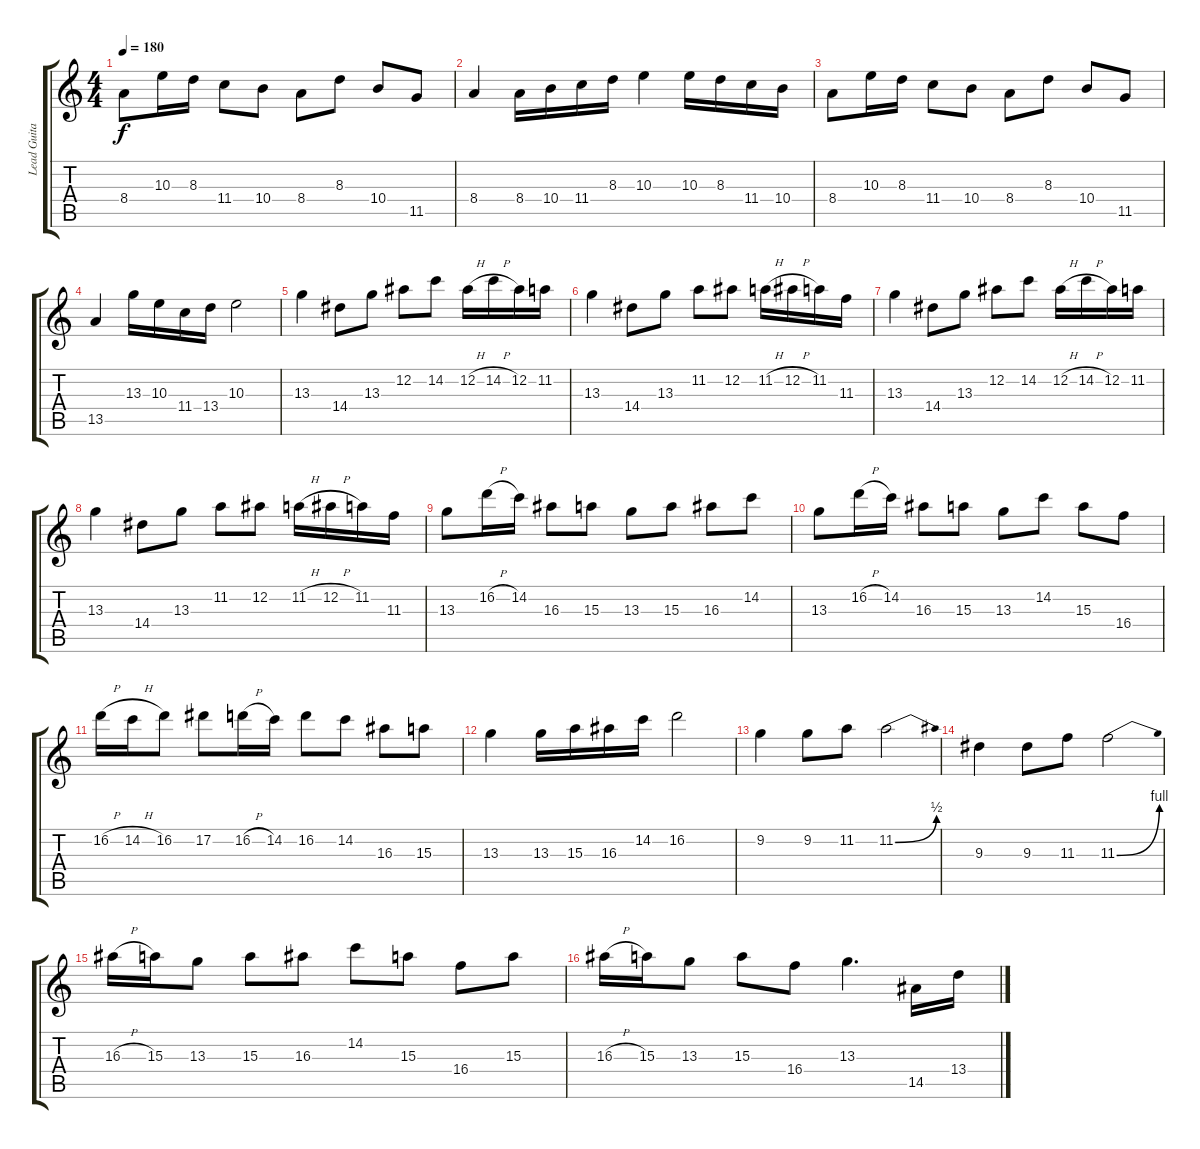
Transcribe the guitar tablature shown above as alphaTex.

\track ("Lead Guitar" "Lead Guita") {instrument distortionguitar}
\staff {score tabs}
\tuning (Eb4 Bb3 Gb3 Db3 Ab2 Eb2) {hide}
\ts (4 4)
\tempo 180
\clef g2
\ks c
8.4.8{dy f} 10.3.16 8.3.16 11.4.8 10.4.8 8.4.8 8.3.8 10.4.8 11.5.8 |
8.4.4 8.4.16 10.4.16 11.4.16 8.3.16 10.3.4 10.3.16 8.3.16 11.4.16 10.4.16 |
8.4.8 10.3.16 8.3.16 11.4.8 10.4.8 8.4.8 8.3.8 10.4.8 11.5.8 |
13.5.4 13.3.16 10.3.16 11.4.16 13.4.16 10.3.2 |
13.3.4 14.4.8 13.3.8 12.2.8 14.2.8 12.2{h}.16 14.2{h}.16 12.2.16 11.2.16 |
13.3.4 14.4.8 13.3.8 11.2.8 12.2.8 11.2{h}.16 12.2{h}.16 11.2.16 11.3.16 |
13.3.4 14.4.8 13.3.8 12.2.8 14.2.8 12.2{h}.16 14.2{h}.16 12.2.16 11.2.16 |
13.3.4 14.4.8 13.3.8 11.2.8 12.2.8 11.2{h}.16 12.2{h}.16 11.2.16 11.3.16 |
13.3.8 16.2{h}.16 14.2.16 16.3.8 15.3.8 13.3.8 15.3.8 16.3.8 14.2.8 |
13.3.8 16.2{h}.16 14.2.16 16.3.8 15.3.8 13.3.8 14.2.8 15.3.8 16.4.8 |
16.2{h}.16 14.2{h}.16 16.2.8 17.2.8 16.2{h}.16 14.2.16 16.2.8 14.2.8 16.3.8 15.3.8 |
13.3.4 13.3.16 15.3.16 16.3.16 14.2.16 16.2.2 |
9.2.4 9.2.8 11.2.8 11.2{be (bend 0 0 60 2)}.2 |
9.3.4 9.3.8 11.3.8 11.3{be (bend 0 0 60 4)}.2 |
16.3{h}.16 15.3.16 13.3.8 15.3.8 16.3.8 14.2.8 15.3.8 16.4.8 15.3.8 |
16.3{h}.16 15.3.16 13.3.8 15.3.8 16.4.8 13.3.4{d} 14.5.16 13.4.16
